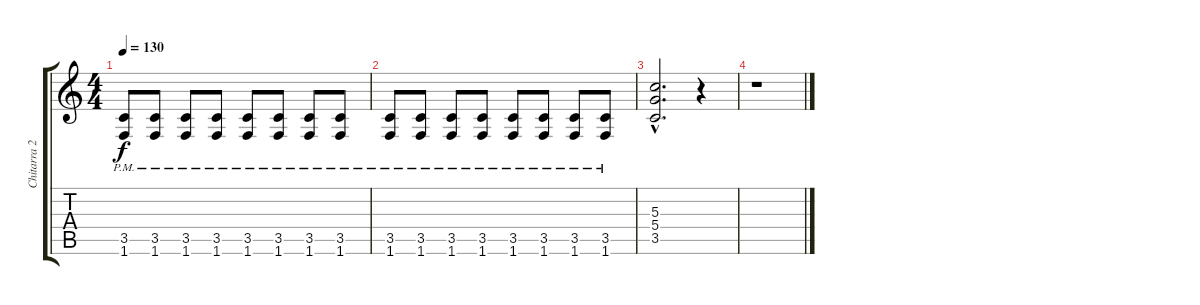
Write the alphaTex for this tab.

\track ("Chitarra 2 pomp dist" "Chitarra 2") {instrument overdrivenguitar}
\staff {score tabs}
\tuning (E4 B3 G3 D3 A2 E2) {hide}
\ts (4 4)
\tempo 130
\clef g2
\ks c
(3.5{pm} 1.6{pm}).8{dy f} (3.5{pm} 1.6{pm}).8 (3.5{pm} 1.6{pm}).8 (3.5{pm} 1.6{pm}).8 (3.5{pm} 1.6{pm}).8 (3.5{pm} 1.6{pm}).8 (3.5{pm} 1.6{pm}).8 (3.5{pm} 1.6{pm}).8 |
(3.5{pm} 1.6{pm}).8 (3.5{pm} 1.6{pm}).8 (3.5{pm} 1.6{pm}).8 (3.5{pm} 1.6{pm}).8 (3.5{pm} 1.6{pm}).8 (3.5{pm} 1.6{pm}).8 (3.5{pm} 1.6{pm}).8 (3.5{pm} 1.6{pm}).8 |
(5.3{hac} 5.4{hac} 3.5{hac}).2{d} r.4 |
r.1
